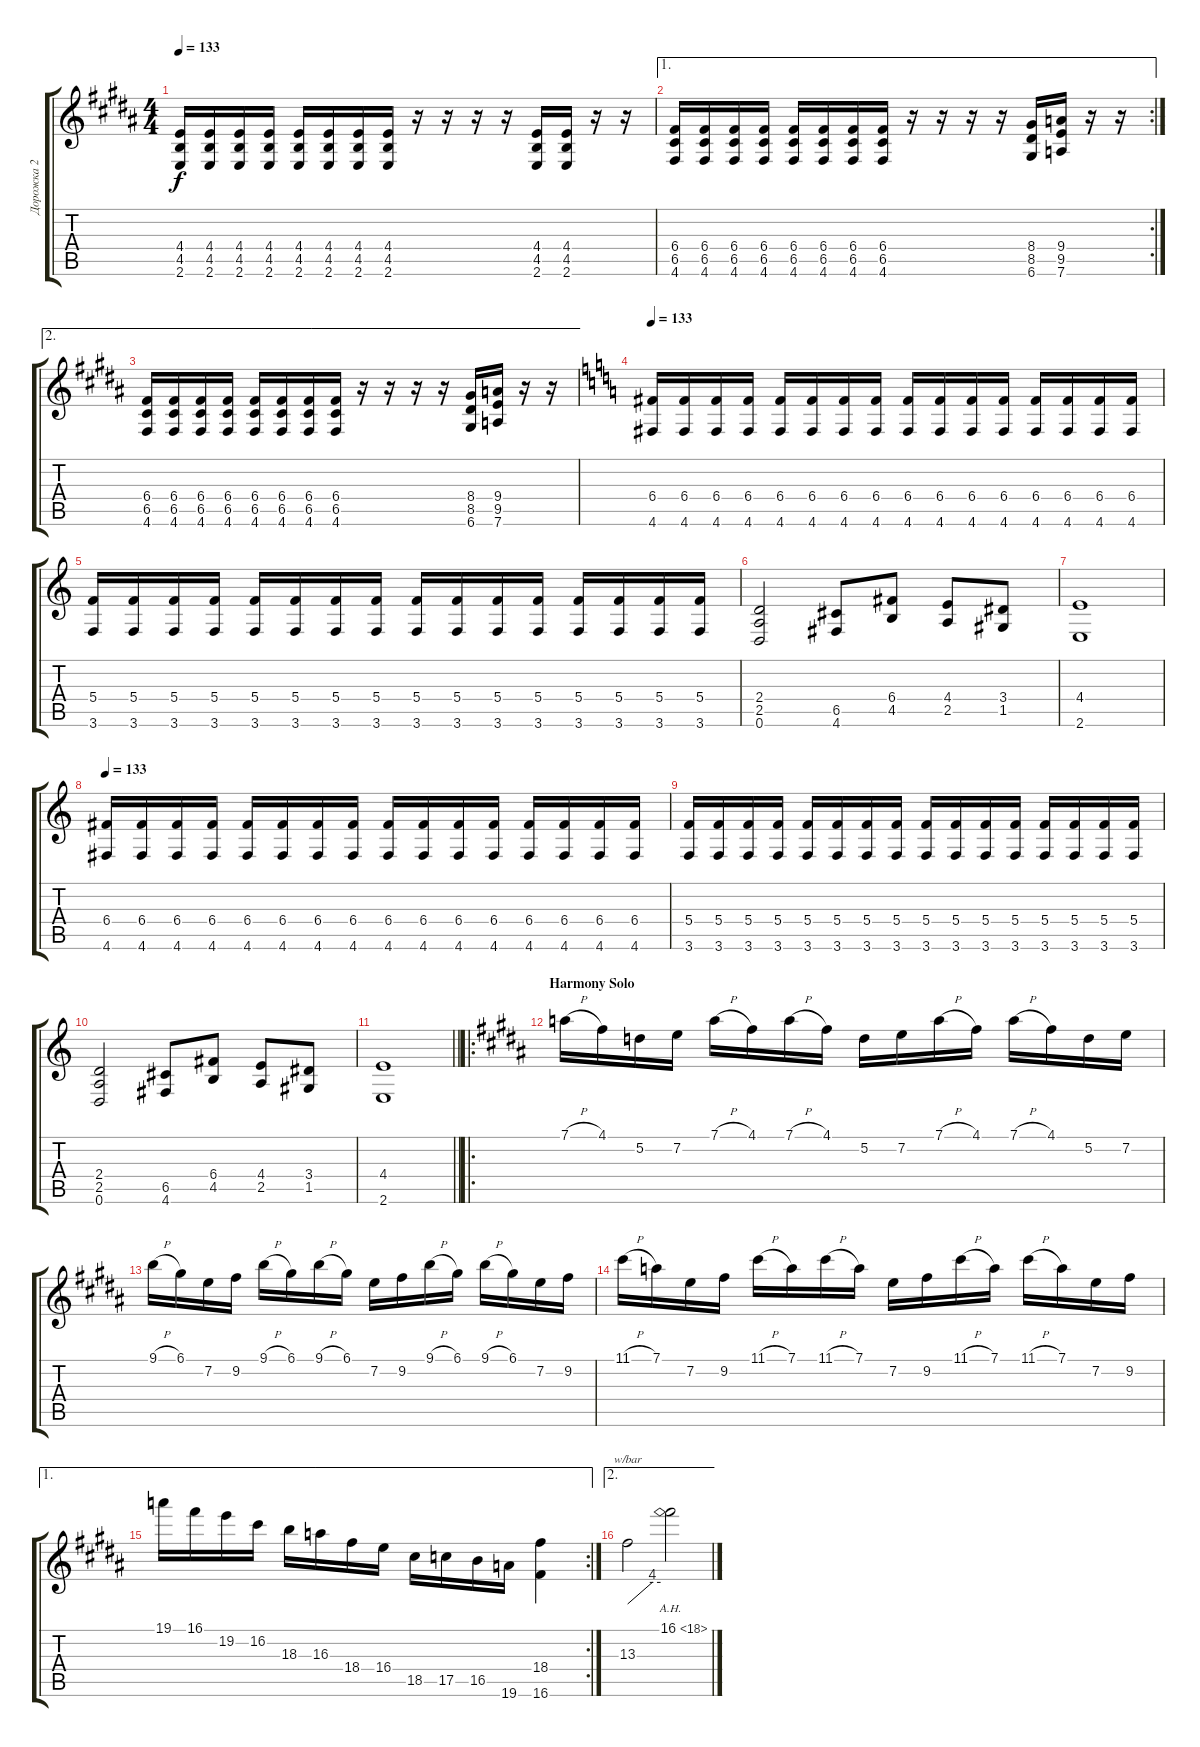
\track ("Дорожка 2" "Дорожка 2") {instrument distortionguitar}
\staff {score tabs}
\tuning (D4 A3 F3 C3 G2 D2) {hide}
\ts (4 4)
\tempo 133
\clef g2
\ks g#minor
(4.4 4.5 2.6).16{dy f} (4.4 4.5 2.6).16 (4.4 4.5 2.6).16 (4.4 4.5 2.6).16 (4.4 4.5 2.6).16 (4.4 4.5 2.6).16 (4.4 4.5 2.6).16 (4.4 4.5 2.6).16 r.16 r.16 r.16 r.16 (4.4 4.5 2.6).16 (4.4 4.5 2.6).16 r.16 r.16 |
\ae 1
\rc 2
(6.4 6.5 4.6).16 (6.4 6.5 4.6).16 (6.4 6.5 4.6).16 (6.4 6.5 4.6).16 (6.4 6.5 4.6).16 (6.4 6.5 4.6).16 (6.4 6.5 4.6).16 (6.4 6.5 4.6).16 r.16 r.16 r.16 r.16 (8.4 8.5 6.6).16 (9.4 9.5 7.6).16 r.16 r.16 |
\ae 2
(6.4 6.5 4.6).16 (6.4 6.5 4.6).16 (6.4 6.5 4.6).16 (6.4 6.5 4.6).16 (6.4 6.5 4.6).16 (6.4 6.5 4.6).16 (6.4 6.5 4.6).16 (6.4 6.5 4.6).16 r.16 r.16 r.16 r.16 (8.4 8.5 6.6).16 (9.4 9.5 7.6).16 r.16 r.16 |
\tempo 133
\ks c
(6.4 4.6).16 (6.4 4.6).16 (6.4 4.6).16 (6.4 4.6).16 (6.4 4.6).16 (6.4 4.6).16 (6.4 4.6).16 (6.4 4.6).16 (6.4 4.6).16 (6.4 4.6).16 (6.4 4.6).16 (6.4 4.6).16 (6.4 4.6).16 (6.4 4.6).16 (6.4 4.6).16 (6.4 4.6).16 |
(5.4 3.6).16 (5.4 3.6).16 (5.4 3.6).16 (5.4 3.6).16 (5.4 3.6).16 (5.4 3.6).16 (5.4 3.6).16 (5.4 3.6).16 (5.4 3.6).16 (5.4 3.6).16 (5.4 3.6).16 (5.4 3.6).16 (5.4 3.6).16 (5.4 3.6).16 (5.4 3.6).16 (5.4 3.6).16 |
(2.4 2.5 0.6).2 (6.5 4.6).8 (6.4 4.5).8 (4.4 2.5).8 (3.4 1.5).8 |
(4.4 2.6).1 |
\tempo 133
(6.4 4.6).16 (6.4 4.6).16 (6.4 4.6).16 (6.4 4.6).16 (6.4 4.6).16 (6.4 4.6).16 (6.4 4.6).16 (6.4 4.6).16 (6.4 4.6).16 (6.4 4.6).16 (6.4 4.6).16 (6.4 4.6).16 (6.4 4.6).16 (6.4 4.6).16 (6.4 4.6).16 (6.4 4.6).16 |
(5.4 3.6).16 (5.4 3.6).16 (5.4 3.6).16 (5.4 3.6).16 (5.4 3.6).16 (5.4 3.6).16 (5.4 3.6).16 (5.4 3.6).16 (5.4 3.6).16 (5.4 3.6).16 (5.4 3.6).16 (5.4 3.6).16 (5.4 3.6).16 (5.4 3.6).16 (5.4 3.6).16 (5.4 3.6).16 |
(2.4 2.5 0.6).2 (6.5 4.6).8 (6.4 4.5).8 (4.4 2.5).8 (3.4 1.5).8 |
\barLineRight lightlight
(4.4 2.6).1 |
\ro
\section ("" "Harmony Solo")
\ks g#minor
7.1{h}.16{volume 16} 4.1.16 5.2.16 7.2.16 7.1{h}.16 4.1.16 7.1{h}.16 4.1.16 5.2.16 7.2.16 7.1{h}.16 4.1.16 7.1{h}.16 4.1.16 5.2.16 7.2.16 |
9.1{h}.16 6.1.16 7.2.16 9.2.16 9.1{h}.16 6.1.16 9.1{h}.16 6.1.16 7.2.16 9.2.16 9.1{h}.16 6.1.16 9.1{h}.16 6.1.16 7.2.16 9.2.16 |
11.1{h}.16 7.1.16 7.2.16 9.2.16 11.1{h}.16 7.1.16 11.1{h}.16 7.1.16 7.2.16 9.2.16 11.1{h}.16 7.1.16 11.1{h}.16 7.1.16 7.2.16 9.2.16 |
\ae 1
\rc 2
19.1.16 16.1.16 19.2.16 16.2.16 18.3.16 16.3.16 18.4.16 16.4.16 18.5.16 17.5.16 16.5.16 19.6.16 (18.4 16.6).4 |
\ae 2
13.3.2{tbe (custom default 0 0 45 16 60 16)} 16.1{ah 2}.2
